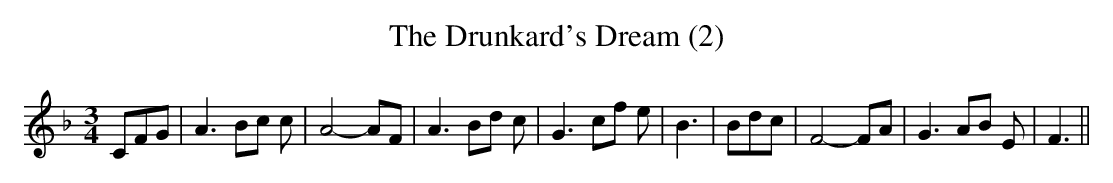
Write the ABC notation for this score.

X:1
T:The Drunkard's Dream (2)
M:3/4
L:1/8
K:F
 CFG| A3 Bc c| A4- AF| A3 Bd c| G3 cf e| B3| Bdc| F4- FA| G3 AB E|\
 F3||
